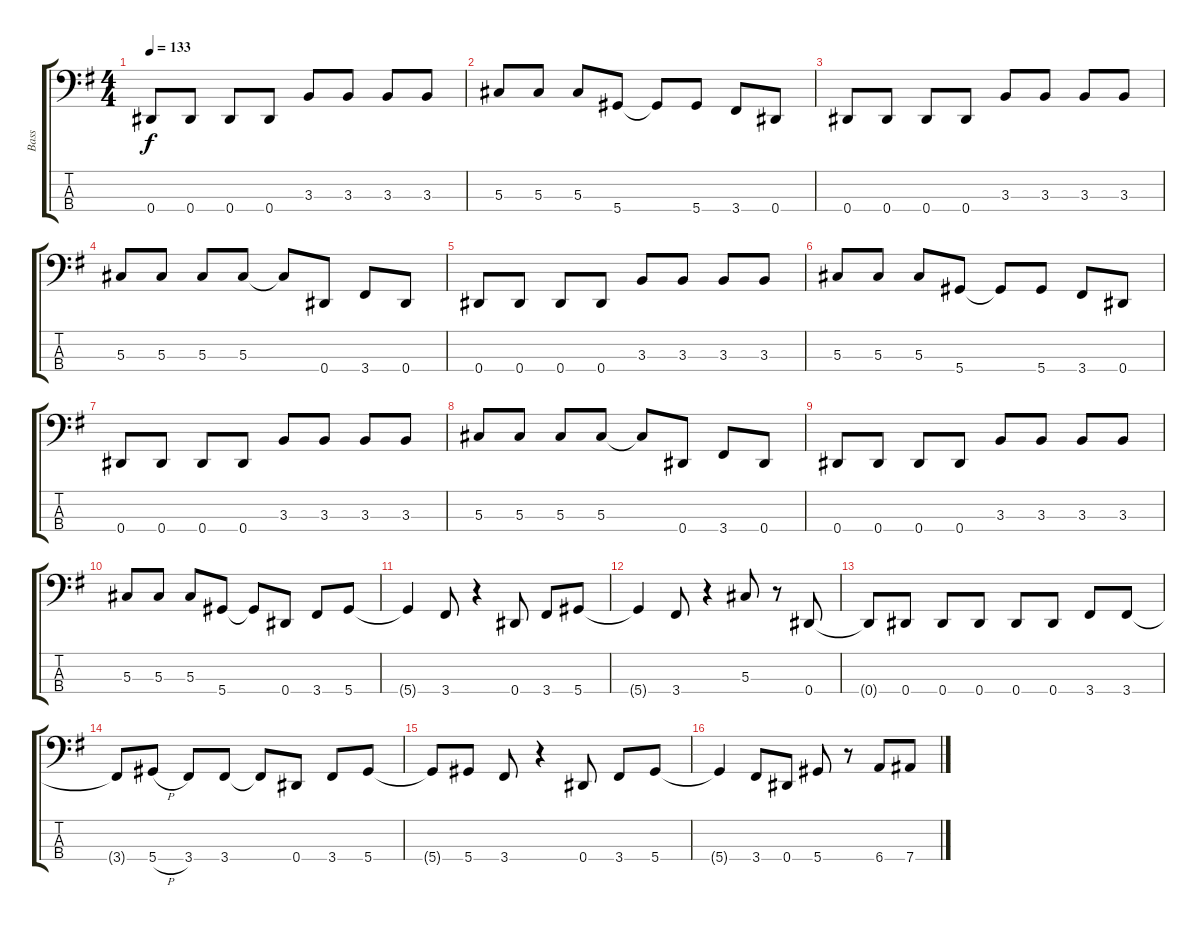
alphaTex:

\track ("Bass" "Bass") {instrument electricbassfinger}
\staff {score tabs}
\tuning (Gb2 Db2 Ab1 Eb1) {hide}
\ts (4 4)
\tempo 133
\clef f4
\ks g
0.4.8{dy f} 0.4.8 0.4.8 0.4.8 3.3.8 3.3.8 3.3.8 3.3.8 |
5.3.8 5.3.8 5.3.8 5.4.8 5.4{t}.8 5.4.8 3.4.8 0.4.8 |
0.4.8 0.4.8 0.4.8 0.4.8 3.3.8 3.3.8 3.3.8 3.3.8 |
5.3.8 5.3.8 5.3.8 5.3.8 5.3{t}.8 0.4.8 3.4.8 0.4.8 |
0.4.8 0.4.8 0.4.8 0.4.8 3.3.8 3.3.8 3.3.8 3.3.8 |
5.3.8 5.3.8 5.3.8 5.4.8 5.4{t}.8 5.4.8 3.4.8 0.4.8 |
0.4.8 0.4.8 0.4.8 0.4.8 3.3.8 3.3.8 3.3.8 3.3.8 |
5.3.8 5.3.8 5.3.8 5.3.8 5.3{t}.8 0.4.8 3.4.8 0.4.8 |
0.4.8 0.4.8 0.4.8 0.4.8 3.3.8 3.3.8 3.3.8 3.3.8 |
5.3.8 5.3.8 5.3.8 5.4.8 5.4{t}.8 0.4.8 3.4.8 5.4.8 |
5.4{t}.4 3.4.8 r.4 0.4.8 3.4.8 5.4.8 |
5.4{t}.4 3.4.8 r.4 5.3.8 r.8 0.4.8 |
0.4{t}.8 0.4.8 0.4.8 0.4.8 0.4.8 0.4.8 3.4.8 3.4.8 |
3.4{t}.8 5.4{h}.8 3.4.8 3.4.8 3.4{t}.8 0.4.8 3.4.8 5.4.8 |
5.4{t}.8 5.4.8 3.4.8 r.4 0.4.8 3.4.8 5.4.8 |
5.4{t}.4 3.4.8 0.4.8 5.4.8 r.8 6.4.8 7.4.8
